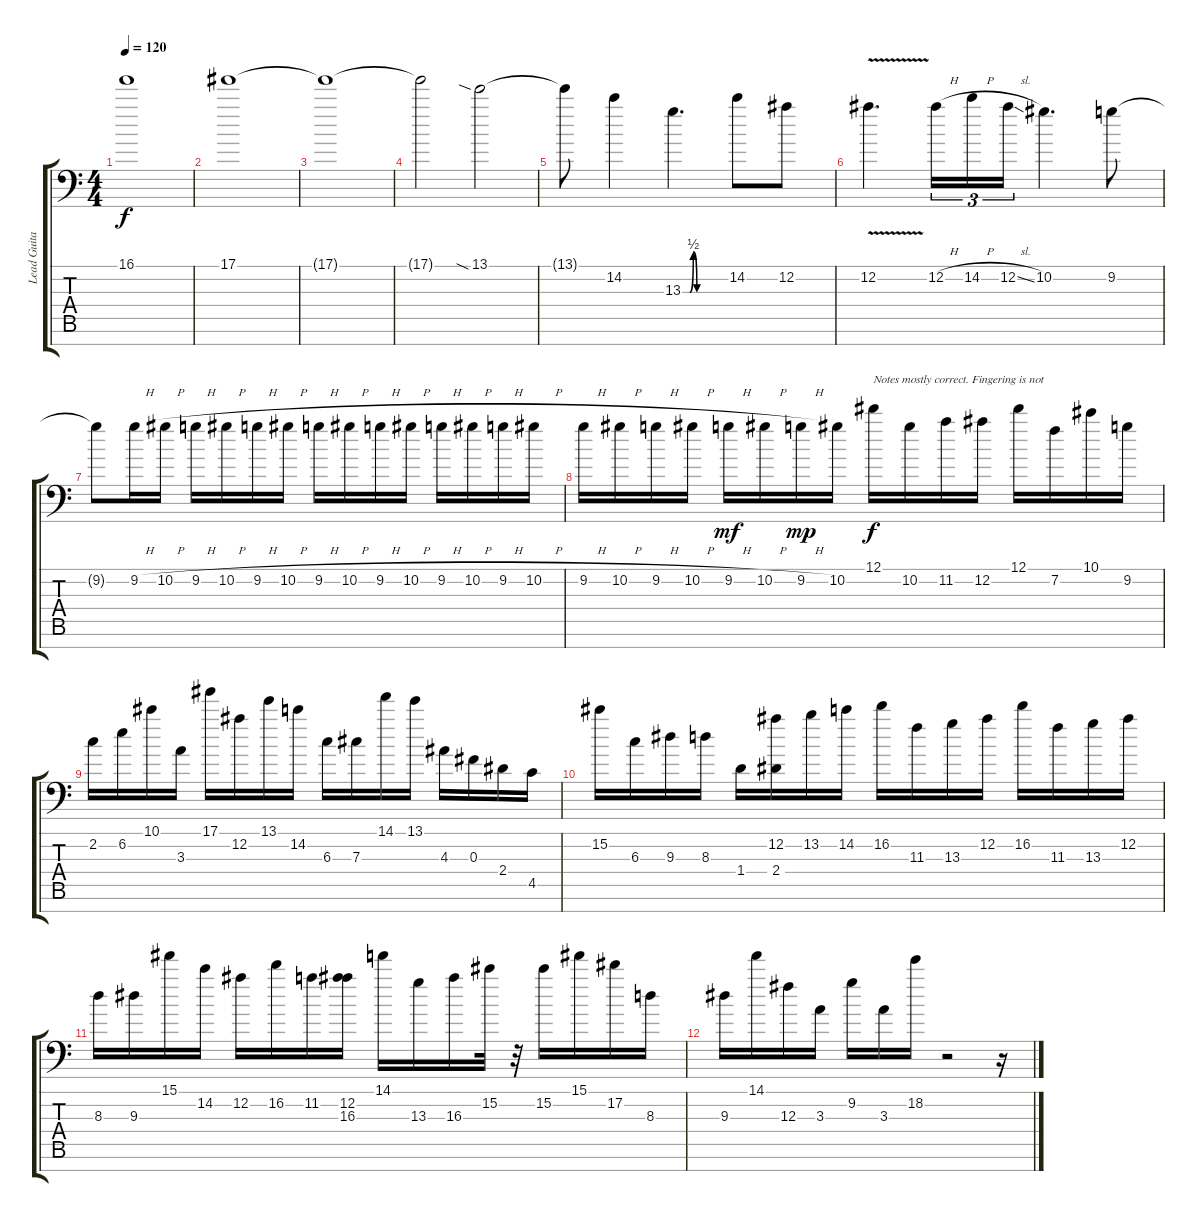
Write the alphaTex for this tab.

\track ("Lead Guitar" "Lead Guita") {instrument distortionguitar}
\staff {score tabs}
\tuning (Eb4 Bb3 Gb3 Db3 Ab2 Eb2 Ab1) {hide}
\ts (4 4)
\tempo 120
\clef f4
\ks c
16.1{t}.1{dy f} |
17.1.1 |
17.1{t}.1 |
17.1{t}.2 13.1{sia}.2 |
13.1{t}.8 14.2.4 13.3{be (custom 0 0 10 0 15 2 20 0 60 0)}.4{d} 14.2.8 12.2.8 |
12.2{v}.4{d} 12.2{h}.16{tu (3 2)} 14.2{h}.16{tu (3 2)} 12.2{sl}.16{tu (3 2)} 10.2.4{d} 9.2.8 |
9.2{t}.8 9.2{h}.16 10.2{h}.16 9.2{h}.16 10.2{h}.16 9.2{h}.16 10.2{h}.16 9.2{h}.16 10.2{h}.16 9.2{h}.16 10.2{h}.16 9.2{h}.16 10.2{h}.16 9.2{h}.16 10.2{h}.16 |
9.2{h}.16 10.2{h}.16 9.2{h}.16 10.2{h}.16 9.2{h}.16{dy mf} 10.2{h}.16 9.2{h}.16{dy mp} 10.2.16 12.1.16{txt "Notes mostly correct. Fingering is not" dy f volume 12 balance 16} 10.2.16 11.2.16 12.2.16 12.1.16 7.2.16 10.1.16 9.2.16 |
2.2.16 6.2.16 10.1.16 3.3.16 17.1.16 12.2.16 13.1.16 14.2.16 6.3.16 7.3.16 14.1.16 13.1.16 4.3.16 0.3.16 2.4.16 4.5.16 |
15.2.16 6.3.16 9.3.16 8.3.16 1.4.16 (12.2 2.4).16 13.2.16 14.2.16 16.2.16 11.3.16 13.3.16 12.2.16 16.2.16 11.3.16 13.3.16 12.2.16 |
8.3.16 9.3.16 15.1.16 14.2.16 12.2.16 16.2.16 11.2.16 (12.2 16.3).16 14.1.16 13.3.16 16.3.16 15.2.32 r.32 15.2.16 15.1.16 17.2.16 8.3.16 |
9.3.16 14.1.16 12.3.16 3.3.16 9.2.16 3.3.16 18.2.16 r.2 r.16
